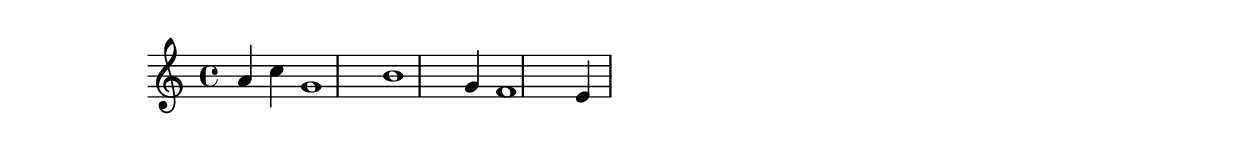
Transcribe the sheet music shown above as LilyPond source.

%{
Welcome to LilyPond
===================

Congratulations, LilyPond has been installed successfully.

Now to take it for the first test run.

  1. Save this file

  2. Select

       Compile > Typeset file

  from the menu.

  The file is processed, and

  3.  The PDF viewer will pop up. Click one of the noteheads.


That's it.  For more information, visit http://lilypond.org .

%}

\version "2.20.0"  % necessary for upgrading to future LilyPond versions.

\relative {
a'4 c4 g1 b1 g4 f1 e4 
}
